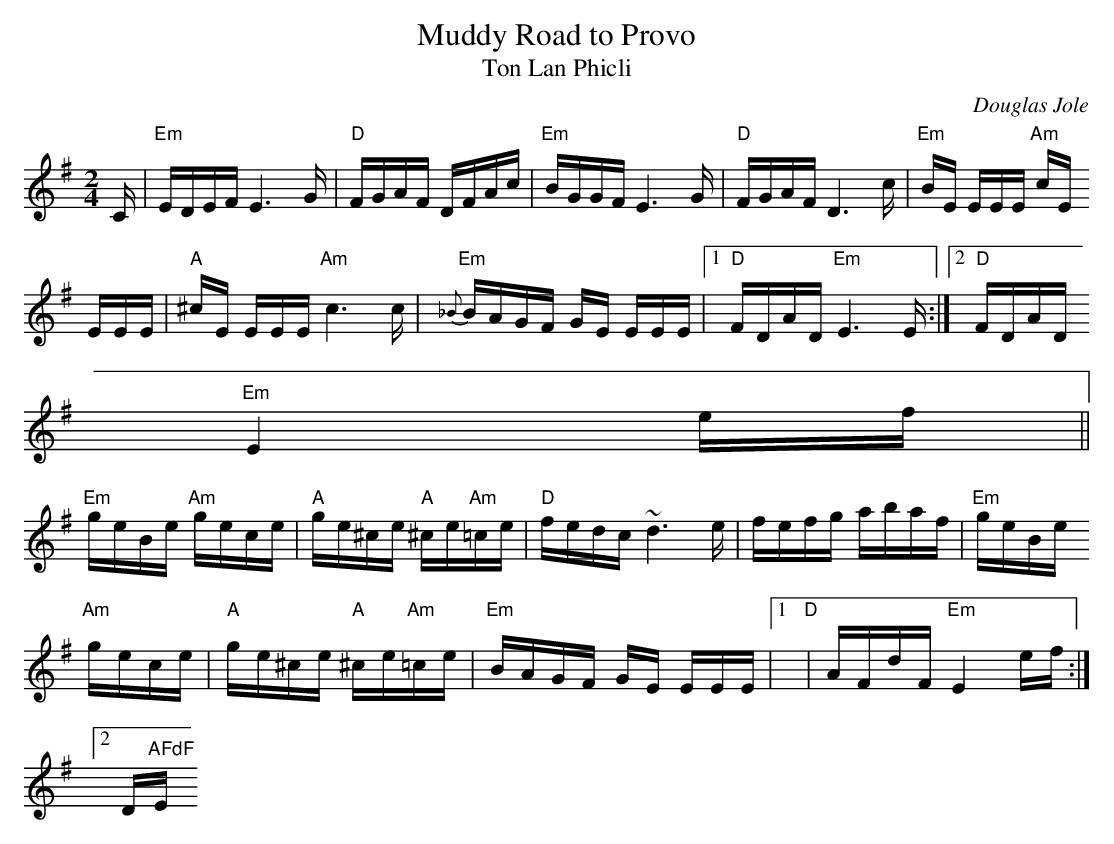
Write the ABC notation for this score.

X:1
T:Muddy Road to Provo
T:Ton Lan Phicli
M:2/4
L:1/16
C:Douglas Jole
K:Em
C|"Em"EDEF E6G|"D"FGAF DFAc|"Em"BGGF E6G|"D"FGAF D6c|"Em"BE 3EEE "Am"cE
3EEE|"A"^cE 3EEE "Am"c6c|"Em"{_B}BAGF GE 3EEE|1"D"FDAD "Em"E6E:|2"D"FDAD
"Em" E4 ef||
"Em"geBe "Am"gece|"A"ge^ce "A"^ce"Am"=ce|"D"fedc ~d6e|fefg abaf|"Em"geBe
"Am"gece|"A"ge^ce "A"^ce"Am"=ce|"Em"BAGF GE 3EEE|1"D"|AFdF "Em"E4ef:|2"
D"AFdF "Em"E6E||
